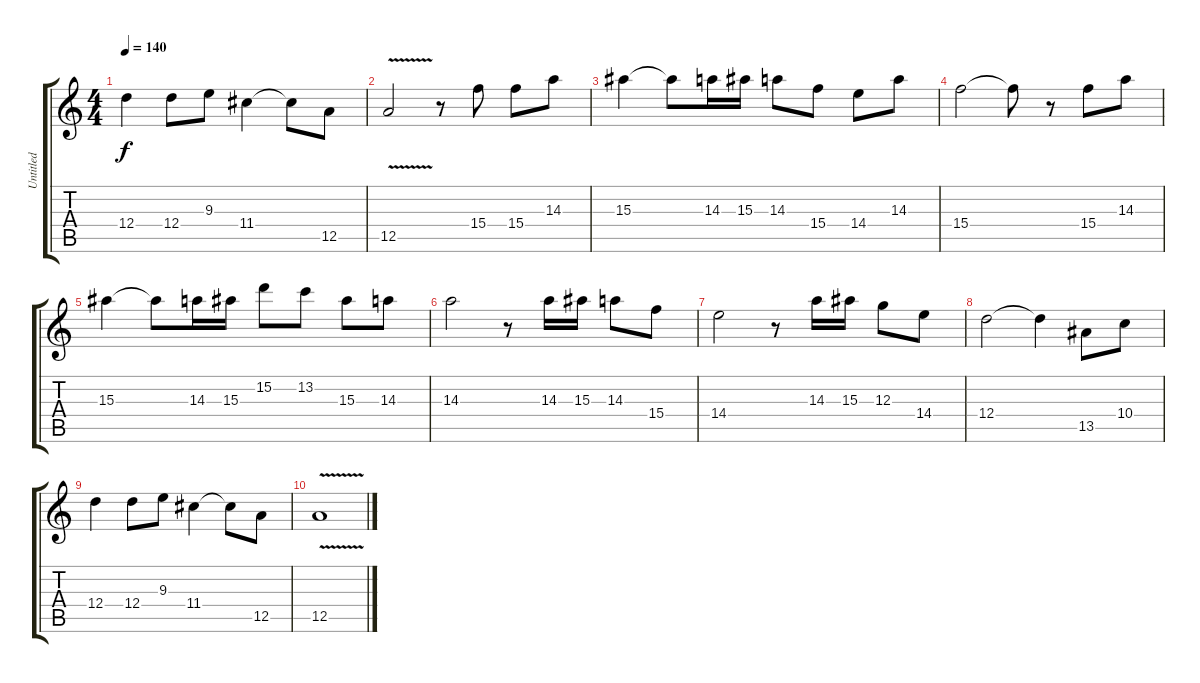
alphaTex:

\track ("Untitled" "Untitled") {instrument overdrivenguitar}
\staff {score tabs}
\tuning (E4 B3 G3 D3 A2 E2) {hide}
\ts (4 4)
\tempo 140
\clef g2
\ks c
12.4.4{dy f} 12.4.8 9.3.8 11.4.4 11.4{t}.8 12.5.8 |
12.5{v}.2 r.8 15.4.8 15.4.8 14.3.8 |
15.3.4 15.3{t}.8 14.3.16 15.3.16 14.3.8 15.4.8 14.4.8 14.3.8 |
15.4.2 15.4{t}.8 r.8 15.4.8 14.3.8 |
15.3.4 15.3{t}.8 14.3.16 15.3.16 15.2.8 13.2.8 15.3.8 14.3.8 |
14.3.2 r.8 14.3.16 15.3.16 14.3.8 15.4.8 |
14.4.2 r.8 14.3.16 15.3.16 12.3.8 14.4.8 |
12.4.2 12.4{t}.4 13.5.8 10.4.8 |
12.4.4 12.4.8 9.3.8 11.4.4 11.4{t}.8 12.5.8 |
12.5{v}.1
